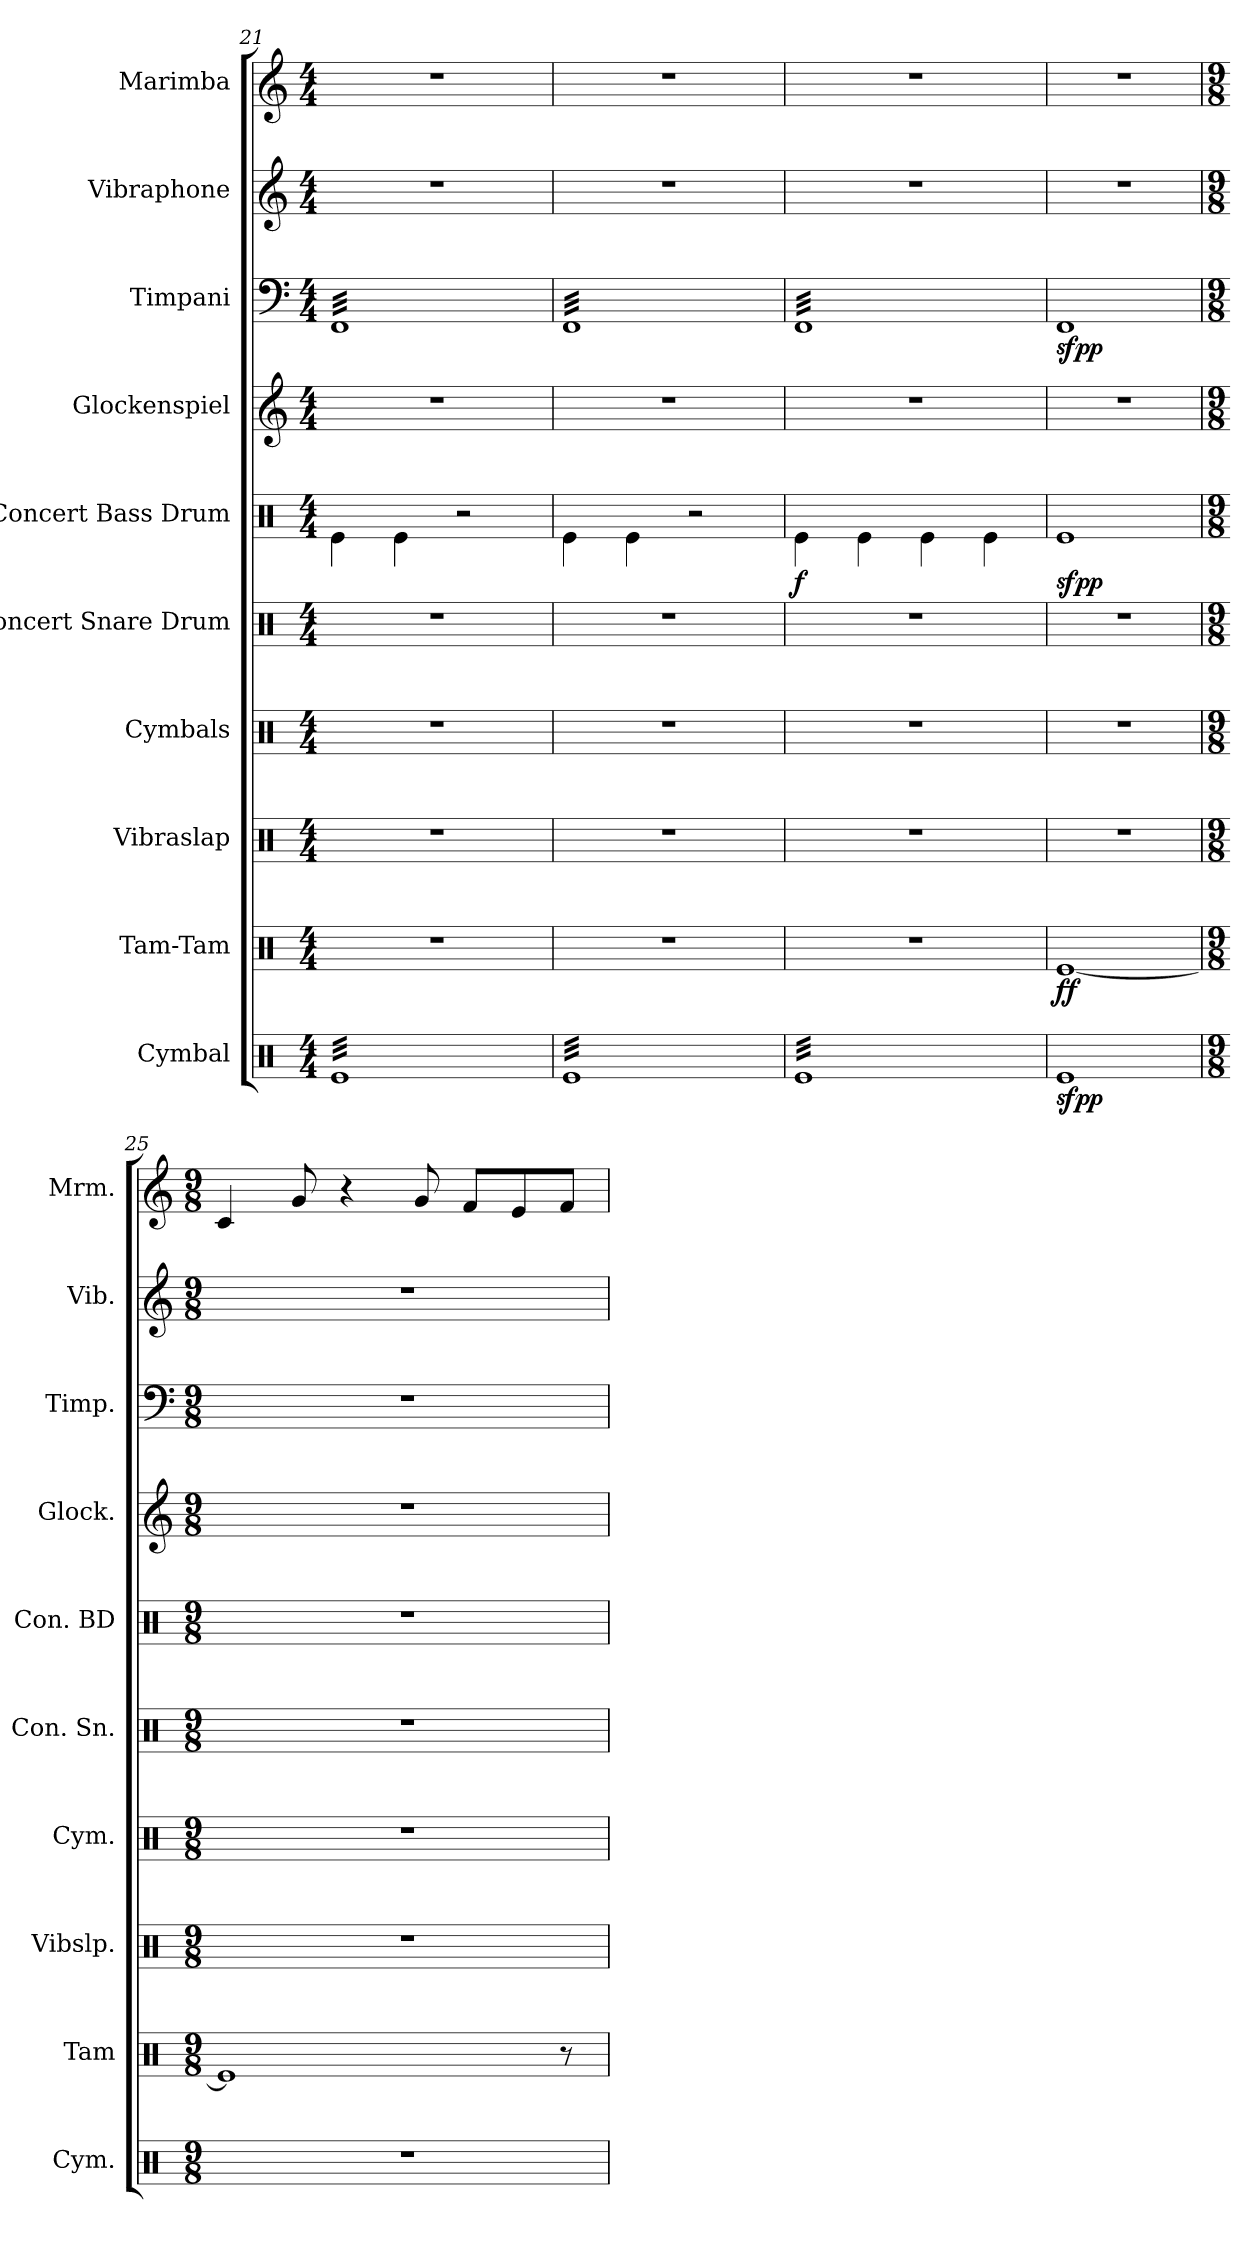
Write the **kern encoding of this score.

**kern	**dynam	**kern	**dynam	**kern	**kern	**kern	**kern	**dynam	**kern	**kern	**dynam	**kern	**kern
*part10	*part10	*part9	*part9	*part8	*part7	*part6	*part5	*part5	*part4	*part3	*part3	*part2	*part1
*staff10	*staff10	*staff9	*staff9	*staff8	*staff7	*staff6	*staff5	*staff5	*staff4	*staff3	*staff3	*staff2	*staff1
*I"Cymbal	*	*I"Tam-Tam	*	*I"Vibraslap	*I"Cymbals	*I"Concert Snare Drum	*I"Concert Bass Drum	*	*I"Glockenspiel	*I"Timpani	*	*I"Vibraphone	*I"Marimba
*I'Cym.	*	*I'Tam	*	*I'Vibslp.	*I'Cym.	*I'Con. Sn.	*I'Con. BD	*	*I'Glock.	*I'Timp.	*	*I'Vib.	*I'Mrm.
*clefX	*	*clefX	*	*clefX	*clefX	*clefX	*clefX	*	*clefG2	*clefF4	*	*clefG2	*clefG2
*	*	*	*	*	*	*	*	*	*ITrd-14c-24	*	*	*	*
*k[]	*	*k[]	*	*k[]	*k[]	*k[]	*k[]	*	*k[]	*k[]	*	*k[]	*k[]
*M4/4	*	*M4/4	*	*M4/4	*M4/4	*M4/4	*M4/4	*	*M4/4	*M4/4	*	*M4/4	*M4/4
=21	=21	=21	=21	=21	=21	=21	=21	=21	=21	=21	=21	=21	=21
*tremolo	*	*	*	*	*	*	*	*	*	*	*	*	*
*	*	*	*	*	*	*	*	*	*	*tremolo	*	*	*
32ReLLL	.	1r	.	1r	1r	1r	4Re\	.	1r	32FFLLL	.	1r	1r
32Re	.	.	.	.	.	.	.	.	.	32FF	.	.	.
32Re	.	.	.	.	.	.	.	.	.	32FF	.	.	.
32Re	.	.	.	.	.	.	.	.	.	32FF	.	.	.
32Re	.	.	.	.	.	.	.	.	.	32FF	.	.	.
32Re	.	.	.	.	.	.	.	.	.	32FF	.	.	.
32Re	.	.	.	.	.	.	.	.	.	32FF	.	.	.
32Re	.	.	.	.	.	.	.	.	.	32FF	.	.	.
32Re	.	.	.	.	.	.	4Re\	.	.	32FF	.	.	.
32Re	.	.	.	.	.	.	.	.	.	32FF	.	.	.
32Re	.	.	.	.	.	.	.	.	.	32FF	.	.	.
32Re	.	.	.	.	.	.	.	.	.	32FF	.	.	.
32Re	.	.	.	.	.	.	.	.	.	32FF	.	.	.
32Re	.	.	.	.	.	.	.	.	.	32FF	.	.	.
32Re	.	.	.	.	.	.	.	.	.	32FF	.	.	.
32Re	.	.	.	.	.	.	.	.	.	32FF	.	.	.
32Re	.	.	.	.	.	.	2r	.	.	32FF	.	.	.
32Re	.	.	.	.	.	.	.	.	.	32FF	.	.	.
32Re	.	.	.	.	.	.	.	.	.	32FF	.	.	.
32Re	.	.	.	.	.	.	.	.	.	32FF	.	.	.
32Re	.	.	.	.	.	.	.	.	.	32FF	.	.	.
32Re	.	.	.	.	.	.	.	.	.	32FF	.	.	.
32Re	.	.	.	.	.	.	.	.	.	32FF	.	.	.
32Re	.	.	.	.	.	.	.	.	.	32FF	.	.	.
32Re	.	.	.	.	.	.	.	.	.	32FF	.	.	.
32Re	.	.	.	.	.	.	.	.	.	32FF	.	.	.
32Re	.	.	.	.	.	.	.	.	.	32FF	.	.	.
32Re	.	.	.	.	.	.	.	.	.	32FF	.	.	.
32Re	.	.	.	.	.	.	.	.	.	32FF	.	.	.
32Re	.	.	.	.	.	.	.	.	.	32FF	.	.	.
32Re	.	.	.	.	.	.	.	.	.	32FF	.	.	.
32ReJJJ	.	.	.	.	.	.	.	.	.	32FFJJJ	.	.	.
=22	=22	=22	=22	=22	=22	=22	=22	=22	=22	=22	=22	=22	=22
32ReLLL	.	1r	.	1r	1r	1r	4Re\	.	1r	32FFLLL	.	1r	1r
32Re	.	.	.	.	.	.	.	.	.	32FF	.	.	.
32Re	.	.	.	.	.	.	.	.	.	32FF	.	.	.
32Re	.	.	.	.	.	.	.	.	.	32FF	.	.	.
32Re	.	.	.	.	.	.	.	.	.	32FF	.	.	.
32Re	.	.	.	.	.	.	.	.	.	32FF	.	.	.
32Re	.	.	.	.	.	.	.	.	.	32FF	.	.	.
32Re	.	.	.	.	.	.	.	.	.	32FF	.	.	.
32Re	.	.	.	.	.	.	4Re\	.	.	32FF	.	.	.
32Re	.	.	.	.	.	.	.	.	.	32FF	.	.	.
32Re	.	.	.	.	.	.	.	.	.	32FF	.	.	.
32Re	.	.	.	.	.	.	.	.	.	32FF	.	.	.
32Re	.	.	.	.	.	.	.	.	.	32FF	.	.	.
32Re	.	.	.	.	.	.	.	.	.	32FF	.	.	.
32Re	.	.	.	.	.	.	.	.	.	32FF	.	.	.
32Re	.	.	.	.	.	.	.	.	.	32FF	.	.	.
32Re	.	.	.	.	.	.	2r	.	.	32FF	.	.	.
32Re	.	.	.	.	.	.	.	.	.	32FF	.	.	.
32Re	.	.	.	.	.	.	.	.	.	32FF	.	.	.
32Re	.	.	.	.	.	.	.	.	.	32FF	.	.	.
32Re	.	.	.	.	.	.	.	.	.	32FF	.	.	.
32Re	.	.	.	.	.	.	.	.	.	32FF	.	.	.
32Re	.	.	.	.	.	.	.	.	.	32FF	.	.	.
32Re	.	.	.	.	.	.	.	.	.	32FF	.	.	.
32Re	.	.	.	.	.	.	.	.	.	32FF	.	.	.
32Re	.	.	.	.	.	.	.	.	.	32FF	.	.	.
32Re	.	.	.	.	.	.	.	.	.	32FF	.	.	.
32Re	.	.	.	.	.	.	.	.	.	32FF	.	.	.
32Re	.	.	.	.	.	.	.	.	.	32FF	.	.	.
32Re	.	.	.	.	.	.	.	.	.	32FF	.	.	.
32Re	.	.	.	.	.	.	.	.	.	32FF	.	.	.
32ReJJJ	.	.	.	.	.	.	.	.	.	32FFJJJ	.	.	.
=23	=23	=23	=23	=23	=23	=23	=23	=23	=23	=23	=23	=23	=23
!	!	!	!	!	!	!	!	!LO:DY:b	!	!	!	!	!
32ReLLL	.	1r	.	1r	1r	1r	4Re\	f	1r	32FFLLL	.	1r	1r
32Re	.	.	.	.	.	.	.	.	.	32FF	.	.	.
32Re	.	.	.	.	.	.	.	.	.	32FF	.	.	.
32Re	.	.	.	.	.	.	.	.	.	32FF	.	.	.
32Re	.	.	.	.	.	.	.	.	.	32FF	.	.	.
32Re	.	.	.	.	.	.	.	.	.	32FF	.	.	.
32Re	.	.	.	.	.	.	.	.	.	32FF	.	.	.
32Re	.	.	.	.	.	.	.	.	.	32FF	.	.	.
32Re	.	.	.	.	.	.	4Re\	.	.	32FF	.	.	.
32Re	.	.	.	.	.	.	.	.	.	32FF	.	.	.
32Re	.	.	.	.	.	.	.	.	.	32FF	.	.	.
32Re	.	.	.	.	.	.	.	.	.	32FF	.	.	.
32Re	.	.	.	.	.	.	.	.	.	32FF	.	.	.
32Re	.	.	.	.	.	.	.	.	.	32FF	.	.	.
32Re	.	.	.	.	.	.	.	.	.	32FF	.	.	.
32Re	.	.	.	.	.	.	.	.	.	32FF	.	.	.
32Re	.	.	.	.	.	.	4Re\	.	.	32FF	.	.	.
32Re	.	.	.	.	.	.	.	.	.	32FF	.	.	.
32Re	.	.	.	.	.	.	.	.	.	32FF	.	.	.
32Re	.	.	.	.	.	.	.	.	.	32FF	.	.	.
32Re	.	.	.	.	.	.	.	.	.	32FF	.	.	.
32Re	.	.	.	.	.	.	.	.	.	32FF	.	.	.
32Re	.	.	.	.	.	.	.	.	.	32FF	.	.	.
32Re	.	.	.	.	.	.	.	.	.	32FF	.	.	.
32Re	.	.	.	.	.	.	4Re\	.	.	32FF	.	.	.
32Re	.	.	.	.	.	.	.	.	.	32FF	.	.	.
32Re	.	.	.	.	.	.	.	.	.	32FF	.	.	.
32Re	.	.	.	.	.	.	.	.	.	32FF	.	.	.
32Re	.	.	.	.	.	.	.	.	.	32FF	.	.	.
32Re	.	.	.	.	.	.	.	.	.	32FF	.	.	.
32Re	.	.	.	.	.	.	.	.	.	32FF	.	.	.
32ReJJJ	.	.	.	.	.	.	.	.	.	32FFJJJ	.	.	.
*	*	*	*	*	*	*	*	*	*	*Xtremolo	*	*	*
*Xtremolo	*	*	*	*	*	*	*	*	*	*	*	*	*
=24	=24	=24	=24	=24	=24	=24	=24	=24	=24	=24	=24	=24	=24
!	!LO:DY:b	!	!LO:DY:b	!	!	!	!	!LO:DY:b	!	!	!LO:DY:b	!	!
1Re	sfpp	[1Re	ff	1r	1r	1r	1Re	sfpp	1r	1FF	sfpp	1r	1r
!!LO:PB:g=z
=25	=25	=25	=25	=25	=25	=25	=25	=25	=25	=25	=25	=25	=25
*M9/8	*	*M9/8	*	*M9/8	*M9/8	*M9/8	*M9/8	*	*M9/8	*M9/8	*	*M9/8	*M9/8
8%9r	.	1Re]	.	8%9r	8%9r	8%9r	8%9r	.	8%9r	8%9r	.	8%9r	4c/
.	.	.	.	.	.	.	.	.	.	.	.	.	8g/
.	.	.	.	.	.	.	.	.	.	.	.	.	4r
.	.	.	.	.	.	.	.	.	.	.	.	.	8g/
.	.	.	.	.	.	.	.	.	.	.	.	.	8f/L
.	.	.	.	.	.	.	.	.	.	.	.	.	8e/
.	.	8r	.	.	.	.	.	.	.	.	.	.	8f/J
=	=	=	=	=	=	=	=	=	=	=	=	=	=
*-	*-	*-	*-	*-	*-	*-	*-	*-	*-	*-	*-	*-	*-
